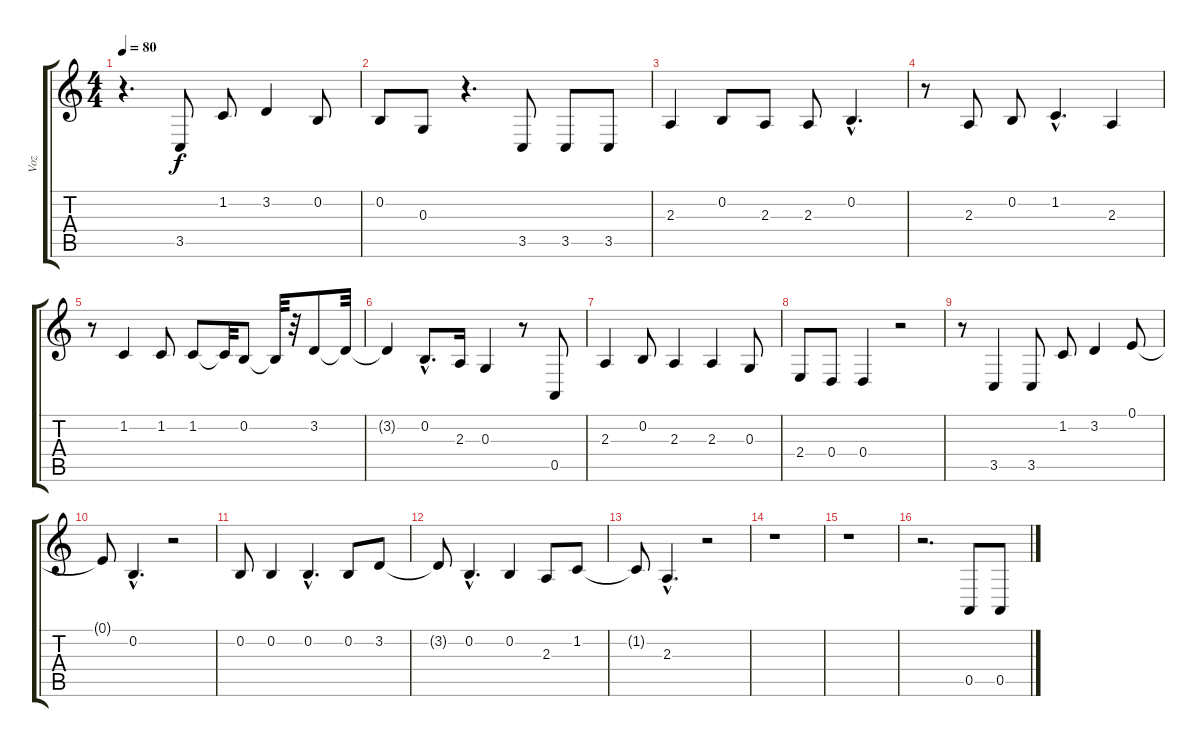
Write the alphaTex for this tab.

\track ("Voz" "Voz") {instrument tenorsax}
\staff {score tabs}
\tuning (E4 B3 G3 D3 A2 E2) {hide}
\ts (4 4)
\tempo 80
\clef g2
\ks c
r.4{d dy f} 3.5.8 1.2.8 3.2.4 0.2.8 |
0.2.8 0.3.8 r.4{d} 3.5.8 3.5.8 3.5.8 |
2.3.4 0.2.8 2.3.8 2.3.8 0.2{hac}.4{d} |
r.8 2.3.8 0.2.8 1.2{hac}.4{d} 2.3.4 |
r.8 1.2.4 1.2.8 1.2.8 1.2{t}.32 0.2.8 0.2{t}.32 r.32 3.2.8 3.2{t}.32 |
3.2{t}.4 0.2{hac}.8{d} 2.3.16 0.3.4 r.8 0.5.8 |
2.3.4 0.2.8 2.3.4 2.3.4 0.3.8 |
2.4.8 0.4.8 0.4.4 r.2 |
r.8 3.5.4 3.5.8 1.2.8 3.2.4 0.1.8 |
0.1{t}.8 0.2{hac}.4{d} r.2 |
0.2.8 0.2.4 0.2{hac}.4{d} 0.2.8 3.2.8 |
3.2{t}.8 0.2{hac}.4{d} 0.2.4 2.3.8 1.2.8 |
1.2{t}.8 2.3{hac}.4{d} r.2 |
r.1 |
r.1 |
r.2{d} 0.5.8 0.5.8
